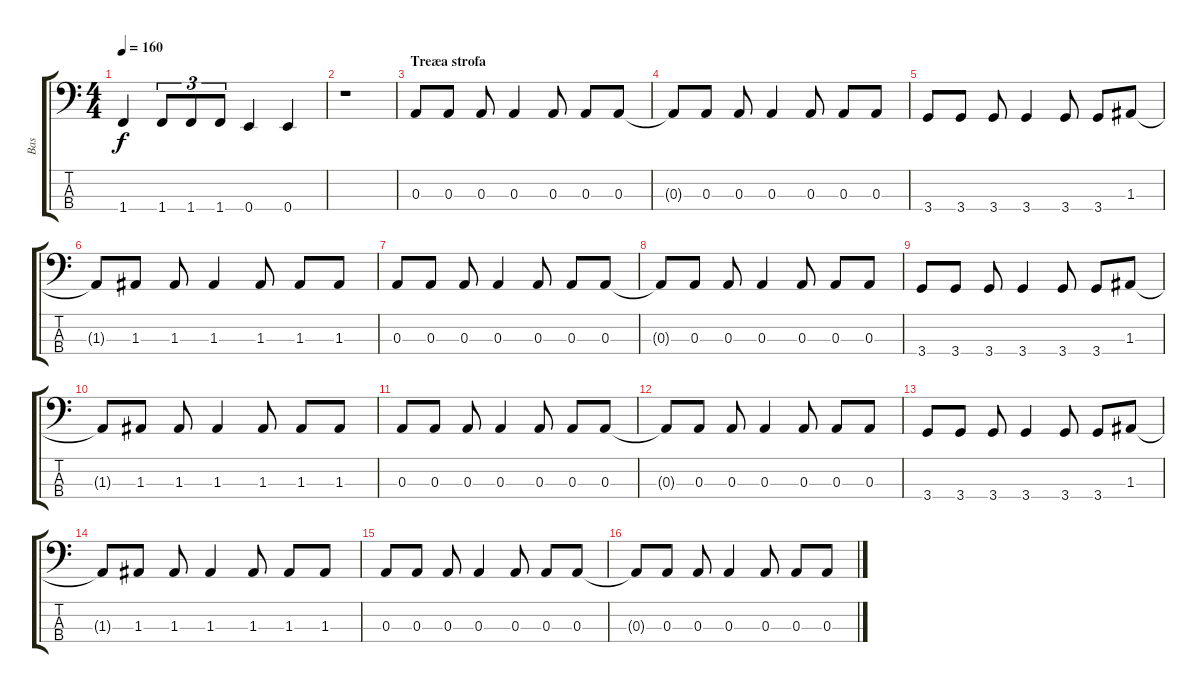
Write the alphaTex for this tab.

\track ("Bas" "Bas") {instrument electricbasspick}
\staff {score tabs}
\tuning (G2 D2 A1 E1) {hide}
\ts (4 4)
\tempo 160
\clef f4
\ks c
1.4.4{dy f} 1.4.8{tu (3 2)} 1.4.8{tu (3 2)} 1.4.8{tu (3 2)} 0.4.4 0.4.4 |
r.1 |
\section ("" "Treæa strofa")
0.3.8 0.3.8 0.3.8 0.3.4 0.3.8 0.3.8 0.3.8 |
0.3{t}.8 0.3.8 0.3.8 0.3.4 0.3.8 0.3.8 0.3.8 |
3.4.8 3.4.8 3.4.8 3.4.4 3.4.8 3.4.8 1.3.8 |
1.3{t}.8 1.3.8 1.3.8 1.3.4 1.3.8 1.3.8 1.3.8 |
0.3.8 0.3.8 0.3.8 0.3.4 0.3.8 0.3.8 0.3.8 |
0.3{t}.8 0.3.8 0.3.8 0.3.4 0.3.8 0.3.8 0.3.8 |
3.4.8 3.4.8 3.4.8 3.4.4 3.4.8 3.4.8 1.3.8 |
1.3{t}.8 1.3.8 1.3.8 1.3.4 1.3.8 1.3.8 1.3.8 |
0.3.8 0.3.8 0.3.8 0.3.4 0.3.8 0.3.8 0.3.8 |
0.3{t}.8 0.3.8 0.3.8 0.3.4 0.3.8 0.3.8 0.3.8 |
3.4.8 3.4.8 3.4.8 3.4.4 3.4.8 3.4.8 1.3.8 |
1.3{t}.8 1.3.8 1.3.8 1.3.4 1.3.8 1.3.8 1.3.8 |
0.3.8 0.3.8 0.3.8 0.3.4 0.3.8 0.3.8 0.3.8 |
0.3{t}.8 0.3.8 0.3.8 0.3.4 0.3.8 0.3.8 0.3.8
